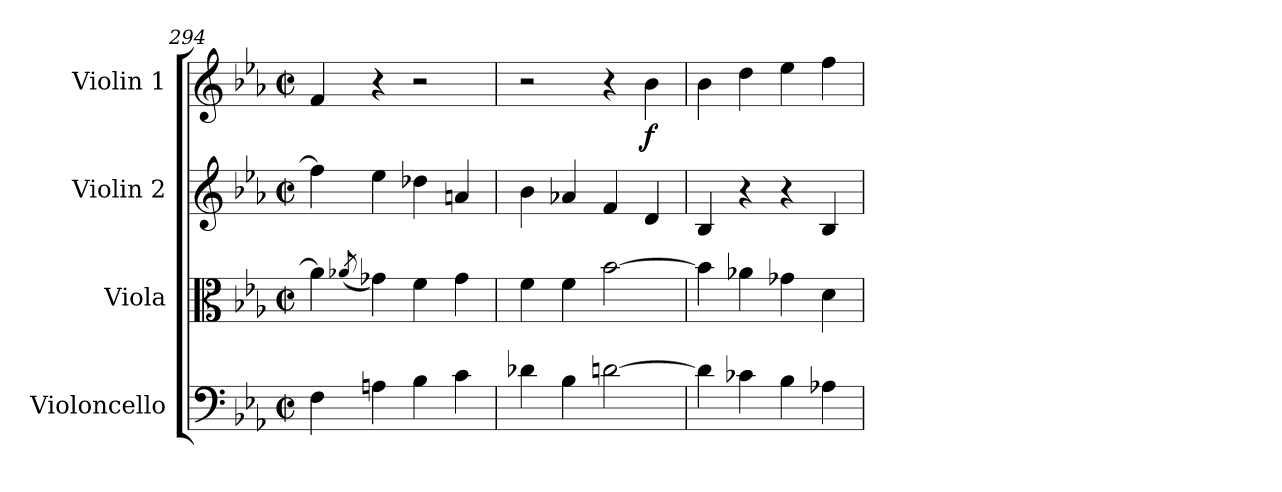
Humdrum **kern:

**kern	**kern	**kern	**kern	**dynam
*part4	*part3	*part2	*part1	*part1
*staff4	*staff3	*staff2	*staff1	*staff1
*I"Violoncello	*I"Viola	*I"Violin 2	*I"Violin 1	*
*I'Vc	*I'Vla	*I'Vln	*I'Vln	*
*clefF4	*clefC3	*clefG2	*clefG2	*
*k[b-e-a-]	*k[b-e-a-]	*k[b-e-a-]	*k[b-e-a-]	*
*M2/2	*M2/2	*M2/2	*M2/2	*
*met(c|)	*met(c|)	*met(c|)	*met(c|)	*
=294	=294	=294	=294	=294
4F\	4a\]	4ff\]	4f/	.
.	(8qa-X/	.	.	.
4An\	4g-X\)	4ee-\	4r	.
4B-\	4f\	4dd-X\	2r	.
4c\	4g-\	4an/	.	.
=295	=295	=295	=295	=295
4d-X\	4f\	4b-\	2r	.
4B-\	4f\	4a-X/	.	.
[2dn\	[2b-\	4f/	4r	.
!	!	!	!	!LO:DY:b
.	.	4d/	4b-\	f
=296	=296	=296	=296	=296
4d\]	4b-\]	4B-/	4b-\	.
4c-X\	4a-X\	4r	4dd\	.
4B-\	4g-X\	4r	4ee-\	.
4A-X\	4d\	4B-/	4ff\	.
=	=	=	=	=
*-	*-	*-	*-	*-
